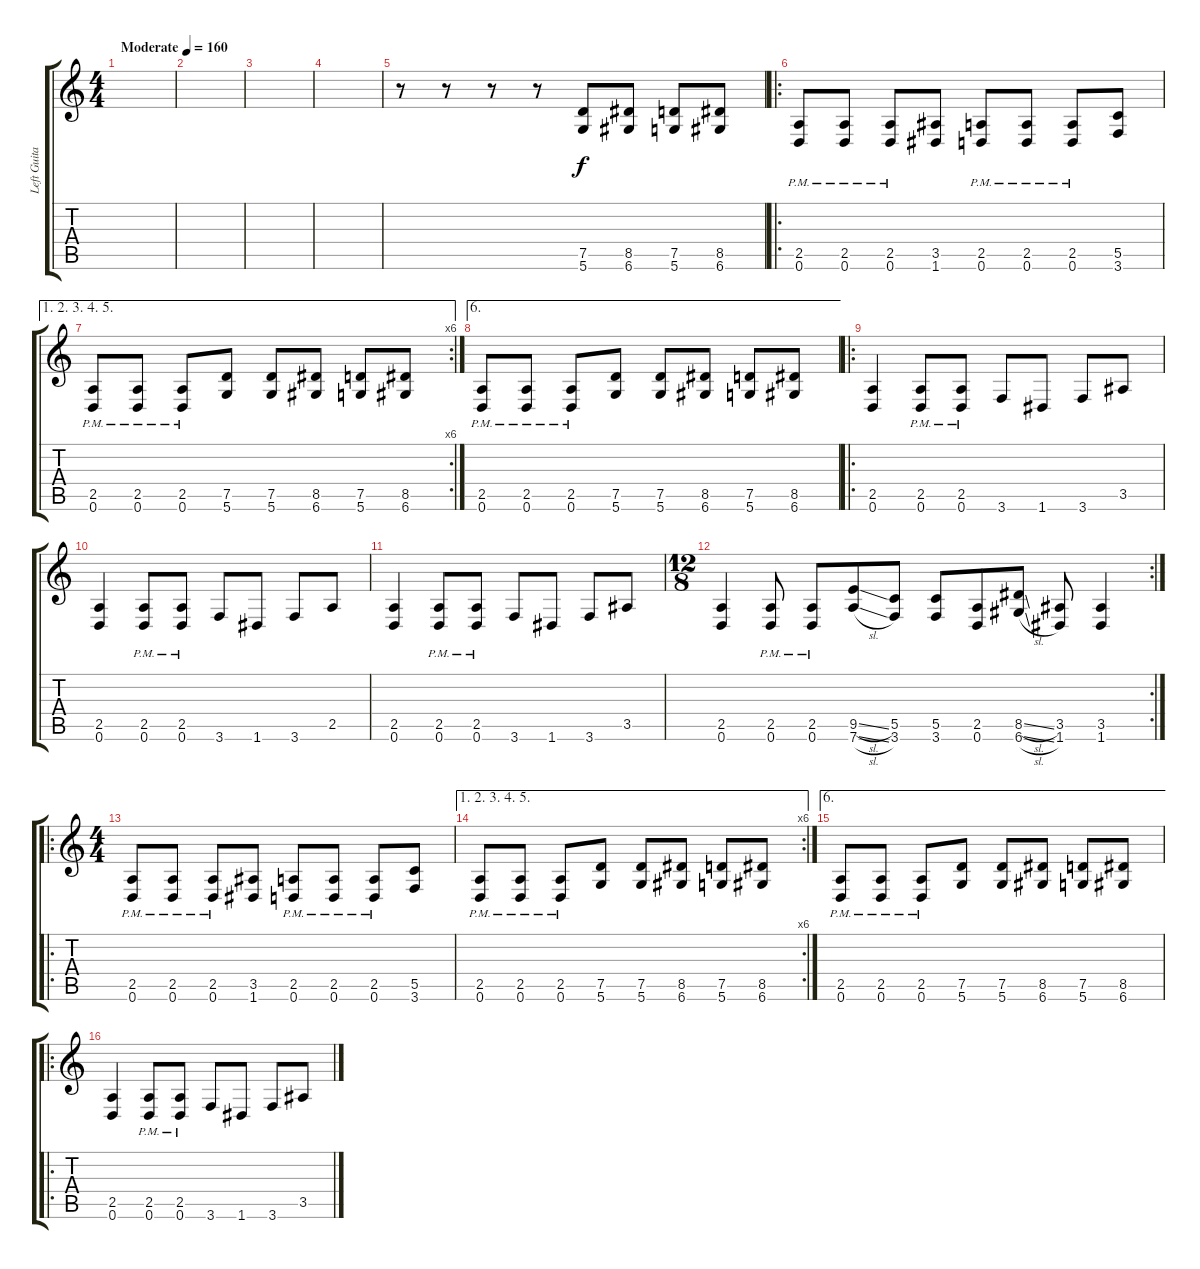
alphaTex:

\track ("Left Guitar" "Left Guita") {instrument distortionguitar}
\staff {score tabs}
\tuning (D4 A3 F3 C3 G2 D2) {hide}
\ts (4 4)
\tempo (160 "Moderate")
\clef g2
\ks c
|
|
|
|
r.8 r.8 r.8 r.8 (7.5 5.6).8 (8.5 6.6).8 (7.5 5.6).8 (8.5 6.6).8 |
\ro
(2.5{pm} 0.6{pm}).8 (2.5{pm} 0.6{pm}).8 (2.5{pm} 0.6{pm}).8 (3.5 1.6).8 (2.5{pm} 0.6{pm}).8 (2.5{pm} 0.6{pm}).8 (2.5{pm} 0.6{pm}).8 (5.5 3.6).8 |
\ae (1 2 3 4 5)
\rc 6
(2.5{pm} 0.6{pm}).8 (2.5{pm} 0.6{pm}).8 (2.5{pm} 0.6{pm}).8 (7.5 5.6).8 (7.5 5.6).8 (8.5 6.6).8 (7.5 5.6).8 (8.5 6.6).8 |
\ae 6
(2.5{pm} 0.6{pm}).8 (2.5{pm} 0.6{pm}).8 (2.5{pm} 0.6{pm}).8 (7.5 5.6).8 (7.5 5.6).8 (8.5 6.6).8 (7.5 5.6).8 (8.5 6.6).8 |
\ro
(2.5 0.6).4 (2.5{pm} 0.6{pm}).8 (2.5{pm} 0.6{pm}).8 3.6.8 1.6.8 3.6.8 3.5.8 |
(2.5 0.6).4 (2.5{pm} 0.6{pm}).8 (2.5{pm} 0.6{pm}).8 3.6.8 1.6.8 3.6.8 2.5.8 |
(2.5 0.6).4 (2.5{pm} 0.6{pm}).8 (2.5{pm} 0.6{pm}).8 3.6.8 1.6.8 3.6.8 3.5.8 |
\rc 2
\ts (12 8)
(2.5 0.6).4 (2.5{pm} 0.6{pm}).8 (2.5{pm} 0.6{pm}).8 (9.5{sl} 7.6{sl}).8 (5.5 3.6).8 (5.5 3.6).8 (2.5 0.6).8 (8.5{sl} 6.6{sl}).8 (3.5 1.6).8 (3.5 1.6).4 |
\ro
\ts (4 4)
(2.5{pm} 0.6{pm}).8 (2.5{pm} 0.6{pm}).8 (2.5{pm} 0.6{pm}).8 (3.5 1.6).8 (2.5{pm} 0.6{pm}).8 (2.5{pm} 0.6{pm}).8 (2.5{pm} 0.6{pm}).8 (5.5 3.6).8 |
\ae (1 2 3 4 5)
\rc 6
(2.5{pm} 0.6{pm}).8 (2.5{pm} 0.6{pm}).8 (2.5{pm} 0.6{pm}).8 (7.5 5.6).8 (7.5 5.6).8 (8.5 6.6).8 (7.5 5.6).8 (8.5 6.6).8 |
\ae 6
(2.5{pm} 0.6{pm}).8 (2.5{pm} 0.6{pm}).8 (2.5{pm} 0.6{pm}).8 (7.5 5.6).8 (7.5 5.6).8 (8.5 6.6).8 (7.5 5.6).8 (8.5 6.6).8 |
\ro
(2.5 0.6).4 (2.5{pm} 0.6{pm}).8 (2.5{pm} 0.6{pm}).8 3.6.8 1.6.8 3.6.8 3.5.8
